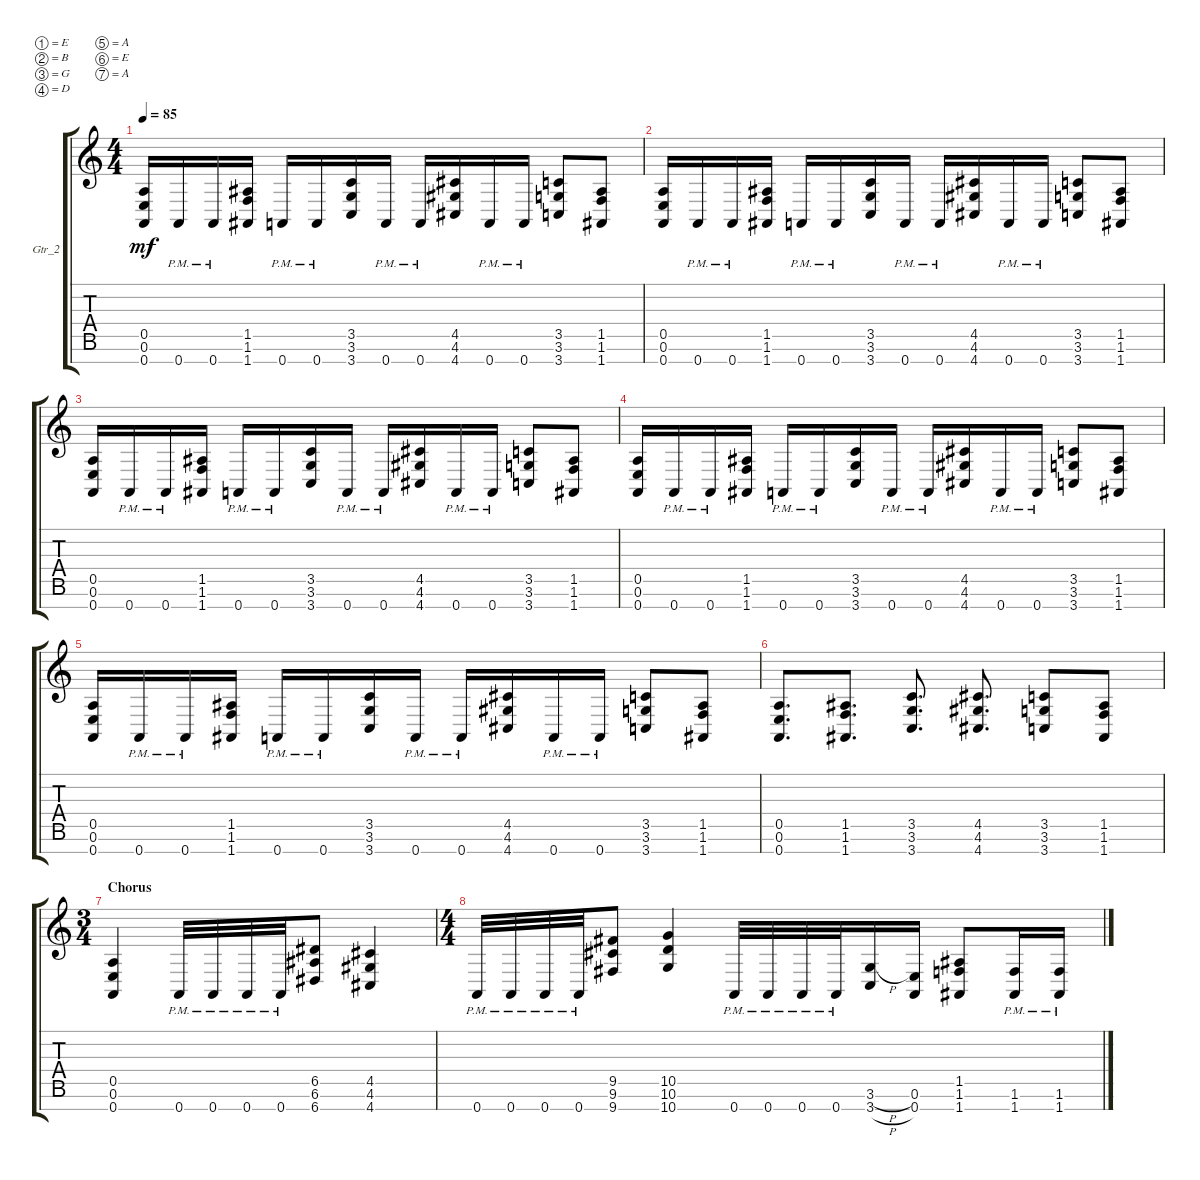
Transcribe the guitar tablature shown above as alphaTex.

\defaultSystemsLayout 4
\bracketExtendMode groupsimilarinstruments
\firstSystemTrackNameOrientation horizontal
\otherSystemsTrackNameOrientation horizontal
\track ("Guitar_Right" "Gtr_2") {instrument distortionguitar}
\staff {score tabs}
\tuning (E4 B3 G3 D3 A2 E2 A1)
\ts (4 4)
\tempo 85
\clef g2
\ks c
(0.7 0.6 0.5).16{dy mf} 0.7{pm}.16 0.7{pm}.16 (1.7 1.6 1.5).16 0.7{pm}.16 0.7{pm}.16 (3.7 3.6 3.5).16 0.7{pm}.16 0.7{pm}.16 (4.7 4.6 4.5).16 0.7{pm}.16 0.7{pm}.16 (3.7 3.6 3.5).8 (1.7 1.6 1.5).8 |
(0.7 0.6 0.5).16 0.7{pm}.16 0.7{pm}.16 (1.7 1.6 1.5).16 0.7{pm}.16 0.7{pm}.16 (3.7 3.6 3.5).16 0.7{pm}.16 0.7{pm}.16 (4.7 4.6 4.5).16 0.7{pm}.16 0.7{pm}.16 (3.7 3.6 3.5).8 (1.7 1.6 1.5).8 |
(0.7 0.6 0.5).16 0.7{pm}.16 0.7{pm}.16 (1.7 1.6 1.5).16 0.7{pm}.16 0.7{pm}.16 (3.7 3.6 3.5).16 0.7{pm}.16 0.7{pm}.16 (4.7 4.6 4.5).16 0.7{pm}.16 0.7{pm}.16 (3.7 3.6 3.5).8 (1.7 1.6 1.5).8 |
(0.7 0.6 0.5).16 0.7{pm}.16 0.7{pm}.16 (1.7 1.6 1.5).16 0.7{pm}.16 0.7{pm}.16 (3.7 3.6 3.5).16 0.7{pm}.16 0.7{pm}.16 (4.7 4.6 4.5).16 0.7{pm}.16 0.7{pm}.16 (3.7 3.6 3.5).8 (1.7 1.6 1.5).8 |
\scale
0.527222 (0.7 0.6 0.5).16 0.7{pm}.16 0.7{pm}.16 (1.7 1.6 1.5).16 0.7{pm}.16 0.7{pm}.16 (3.7 3.6 3.5).16 0.7{pm}.16 0.7{pm}.16 (4.7 4.6 4.5).16 0.7{pm}.16 0.7{pm}.16 (3.7 3.6 3.5).8 (1.7 1.6 1.5).8 |
\scale
0.471896 (0.7 0.6 0.5).8{d} (1.7 1.6 1.5).8{d} (3.7 3.6 3.5).8{d} (4.7 4.6 4.5).8{d} (3.7 3.6 3.5).8 (1.7 1.6 1.5).8 |
\ts (3 4)
\section ("" "Chorus")
(0.7 0.6 0.5).4 0.7{pm}.32 0.7{pm}.32 0.7{pm}.32 0.7{pm}.32 (6.7 6.6 6.5).8 (4.7 4.6 4.5).4 |
\ts (4 4)
0.7{pm}.32 0.7{pm}.32 0.7{pm}.32 0.7{pm}.32 (9.7 9.6 9.5).8 (10.7 10.6 10.5).4 0.7{pm}.32 0.7{pm}.32 0.7{pm}.32 0.7{pm}.32 (3.7{h} 3.6{h}).16 (0.7 0.6).16 (1.7 1.6 1.5).8 (1.7{pm} 1.6{pm}).16 (1.7{pm} 1.6{pm}).16
